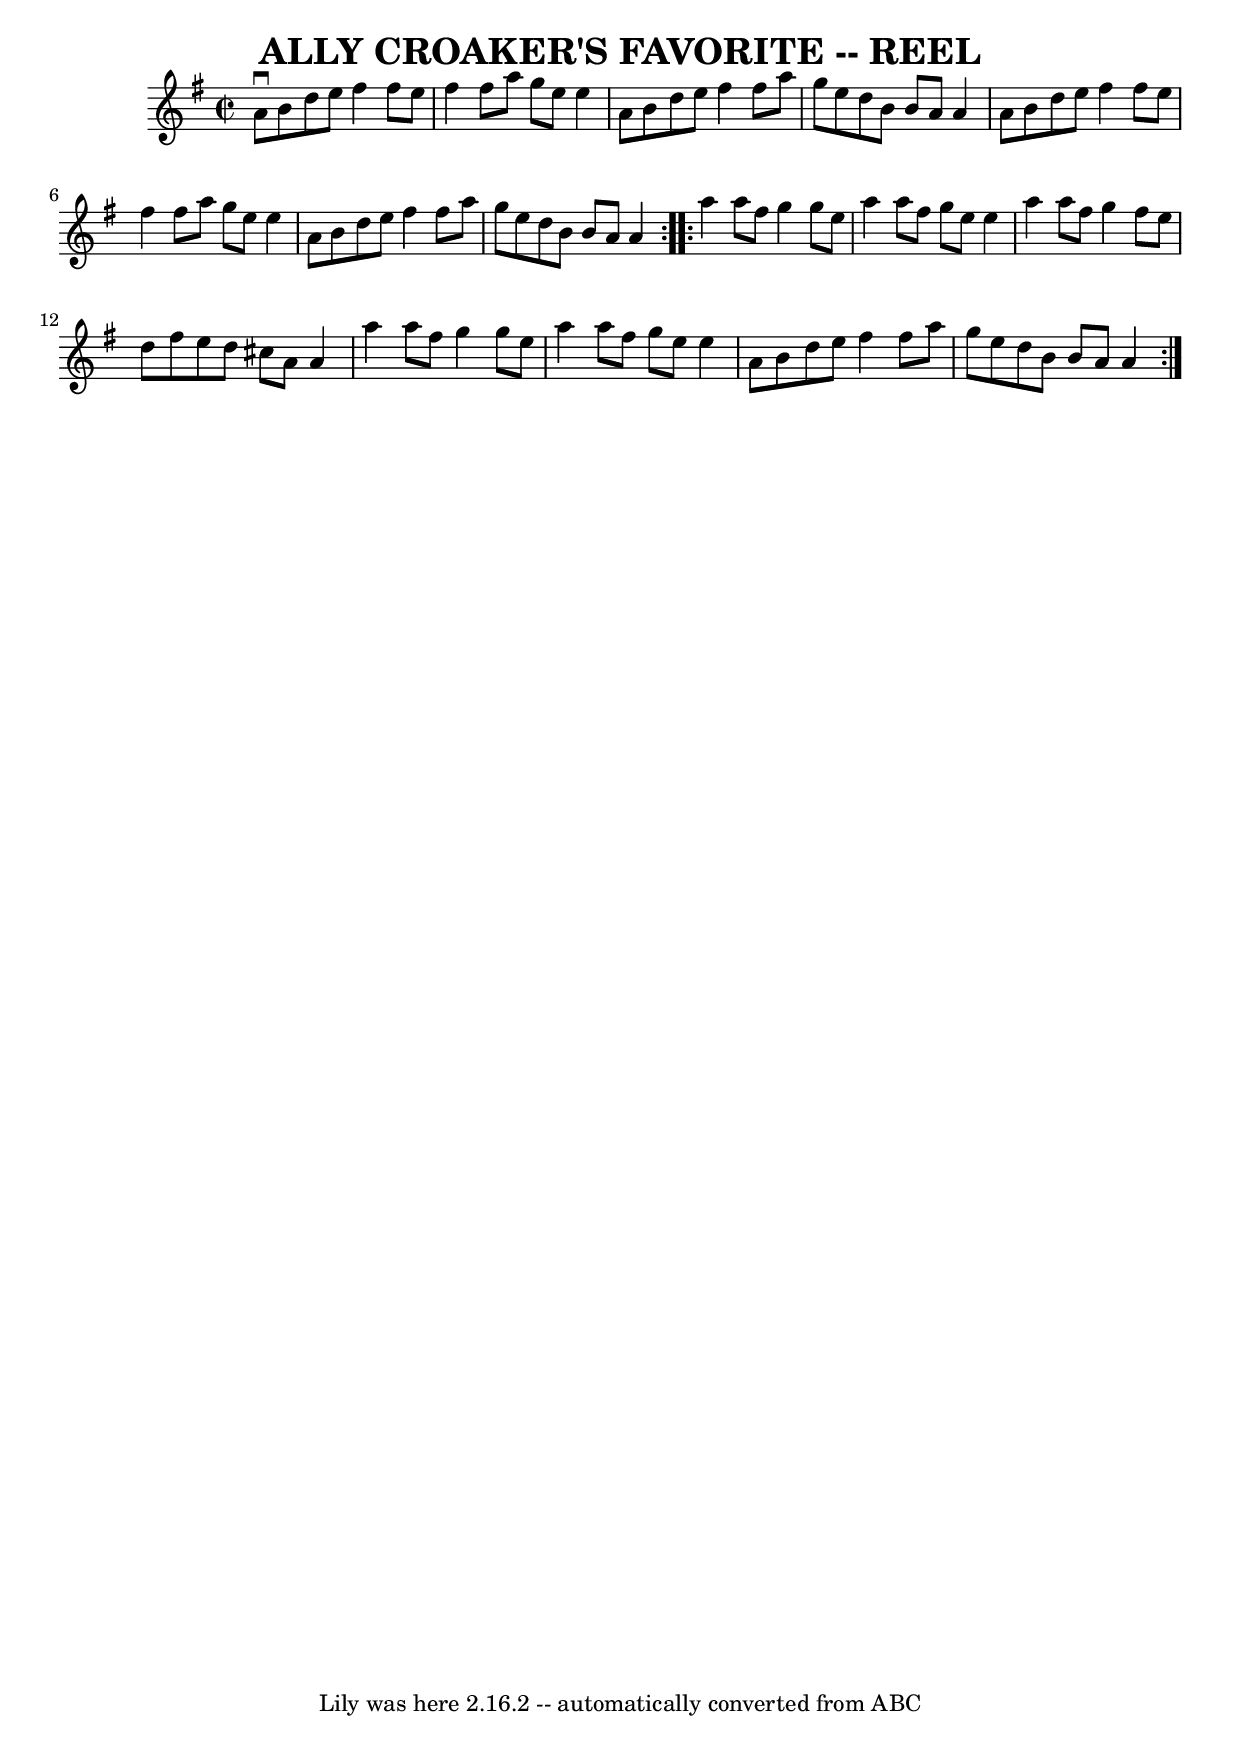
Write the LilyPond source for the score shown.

\version "2.16.2"
\include "Mammoth.ily"
\header {
  %% book = "Ryan's Mammoth Collection of Fiddle Tunes"
  crossRefNumber = "1"
  footnotes = ""
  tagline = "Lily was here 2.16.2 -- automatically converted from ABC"
  title = "ALLY CROAKER'S FAVORITE -- REEL"

}
voicedefault =  {



  \repeat volta 2 {

    \override Staff.TimeSignature #'style = #'C
    \time 2/2 
    \key a \dorian
    a'8^\downbow b'8 d''8 e''8 fis''4    
    fis''8 e''8    |
    fis''4 fis''8 a''8 g''8 e''8 e''4    |
    a'8 b'8 d''8 e''8 fis''4 fis''8 a''8    |
    
    g''8 e''8 d''8 b'8 b'8 a'8 a'4        |
    a'8 b'8  
    d''8 e''8 fis''4 fis''8 e''8    |
    fis''4 fis''8    
    a''8 g''8 e''8 e''4    |
    a'8 b'8 d''8 e''8 fis''4 
    fis''8 a''8    |
    g''8 e''8 d''8 b'8 b'8 a'8    
    a'4    
  }     
  \repeat volta 2 {
    a''4 a''8 fis''8 g''4 g''8 e''8  |
    a''4 a''8 fis''8 g''8 e''8 e''4    |
    a''4 
    a''8 fis''8 g''4 fis''8 e''8    |
    d''8 fis''8    
    e''8 d''8 cis''8 a'8 a'4        |
    a''4 a''8 fis''8   
    g''4 g''8 e''8    |
    a''4 a''8 fis''8 g''8 e''8    
    e''4    |
    a'8 b'8 d''8 e''8 fis''4 fis''8 a''8     |
    g''8 e''8 d''8 b'8 b'8 a'8 a'4    
  }   

}

\score{
  <<

    \context Staff="default"
    {
      \voicedefault 
      
    }

  >>
  \layout {
    
  }
  \midi {
  }

}
